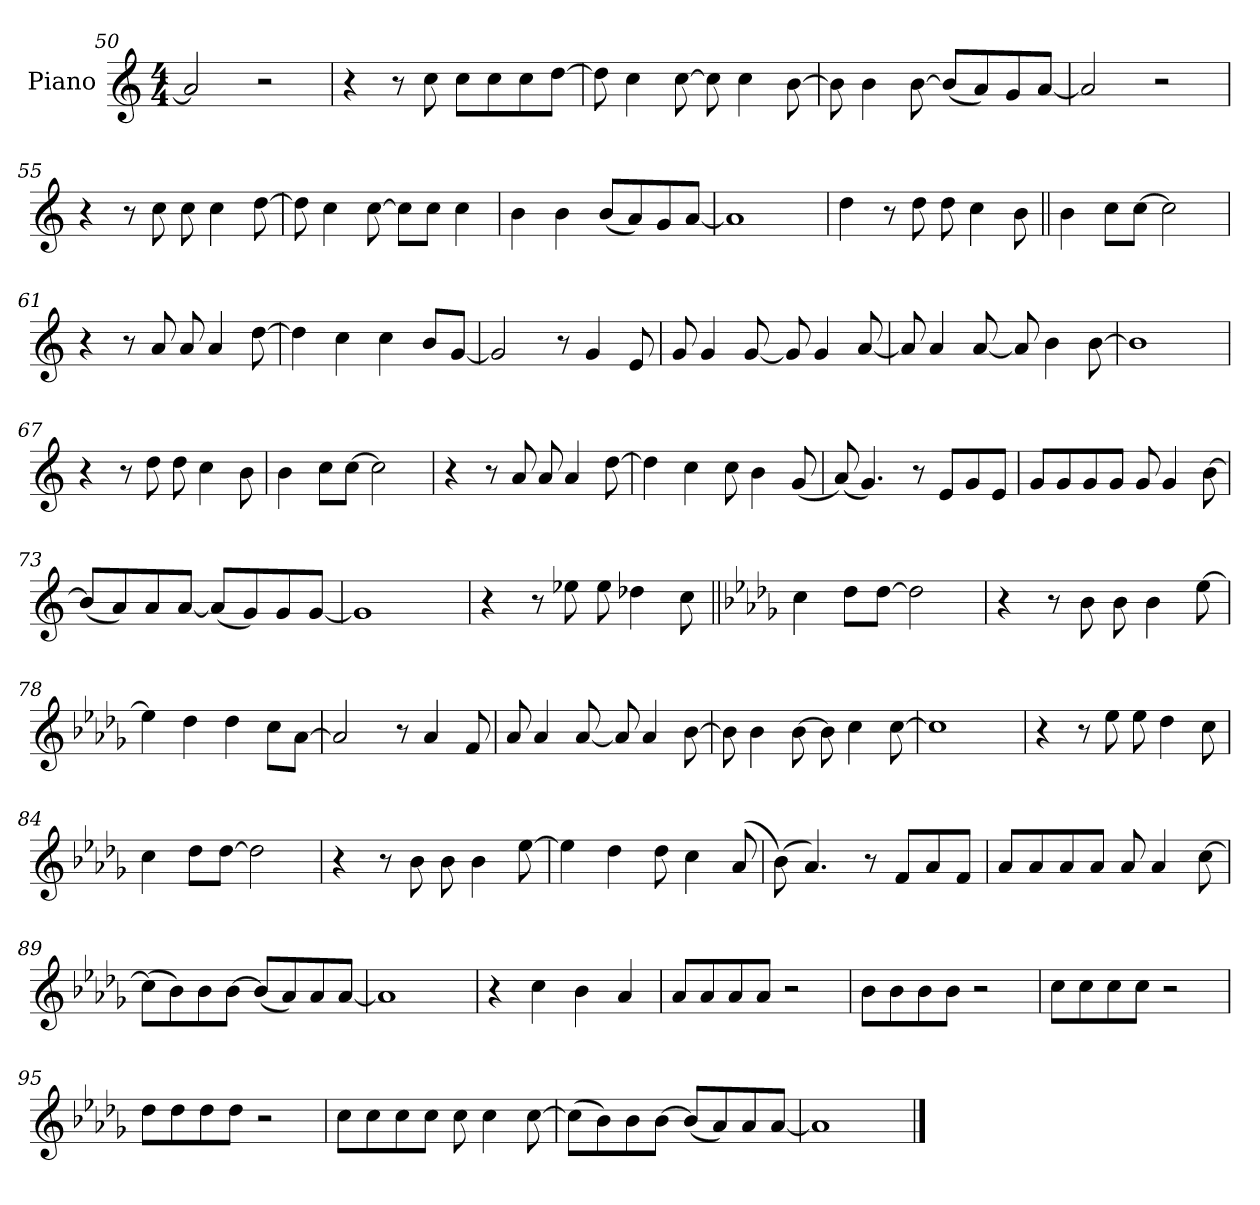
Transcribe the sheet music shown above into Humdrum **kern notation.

**kern
*part1
*staff1
*I"Piano
*I'Pno.
*clefG2
*k[]
*M4/4
=50
2a]
2r
=51
4r
8r
8cc
8ccL
8cc
8cc
[8ddJ
=52
8dd]
4cc
[8cc
8cc]
4cc
[8b
=53
8b]
4b
[8b
(8bL]
8a)
8g
[8aJ
=54
2a]
2r
=55
4r
8r
8cc
8cc
4cc
[8dd
=56
8dd]
4cc
[8cc
8ccL]
8ccJ
4cc
=57
4b
4b
(8bL
8a)
8g
[8aJ
=58
1a]
=59
4dd
8r
8dd
8dd
4cc
8b
=60||
4b
8ccL
[8ccJ
2cc]
=61
4r
8r
8a
8a
4a
[8dd
=62
4dd]
4cc
4cc
8bL
[8gJ
=63
2g]
8r
4g
8e
=64
8g
4g
[8g
8g]
4g
[8a
=65
8a]
4a
[8a
8a]
4b
[8b
=66
1b]
=67
4r
8r
8dd
8dd
4cc
8b
=68
4b
8ccL
[8ccJ
2cc]
=69
4r
8r
8a
8a
4a
[8dd
=70
4dd]
4cc
8cc
4b
(8g
=71
(8a)
4.g)
8r
8eL
8g
8eJ
=72
8gL
8g
8g
8gJ
8g
4g
[8b
=73
(8bL]
8a)
8a
[8aJ
(8aL]
8g)
8g
[8gJ
=74
1g]
=75
4r
8r
8ee-X
8ee-
4dd-X
8cc
=76||
*k[b-e-a-d-g-]
4cc
8dd-L
[8dd-J
2dd-]
=77
4r
8r
8b-
8b-
4b-
[8ee-
=78
4ee-]
4dd-
4dd-
8ccL
[8a-J
=79
2a-]
8r
4a-
8f
=80
8a-
4a-
[8a-
8a-]
4a-
[8b-
=81
8b-]
4b-
[8b-
8b-]
4cc
[8cc
=82
1cc]
=83
4r
8r
8ee-
8ee-
4dd-
8cc
=84
4cc
8dd-L
[8dd-J
2dd-]
=85
4r
8r
8b-
8b-
4b-
[8ee-
=86
4ee-]
4dd-
8dd-
4cc
(8a-
=87
(8b-)
4.a-)
8r
8fL
8a-
8fJ
=88
8a-L
8a-
8a-
8a-J
8a-
4a-
[8cc
=89
(8ccL]
8b-)
8b-
[8b-J
(8b-L]
8a-)
8a-
[8a-J
=90
1a-]
=91
4r
4cc
4b-
4a-
=92
8a-L
8a-
8a-
8a-J
2r
=93
8b-L
8b-
8b-
8b-J
2r
=94
8ccL
8cc
8cc
8ccJ
2r
=95
8dd-L
8dd-
8dd-
8dd-J
2r
=96
8ccL
8cc
8cc
8ccJ
8cc
4cc
[8cc
=97
(8ccL]
8b-)
8b-
[8b-J
(8b-L]
8a-)
8a-
[8a-J
=98
1a-]
==
*-
